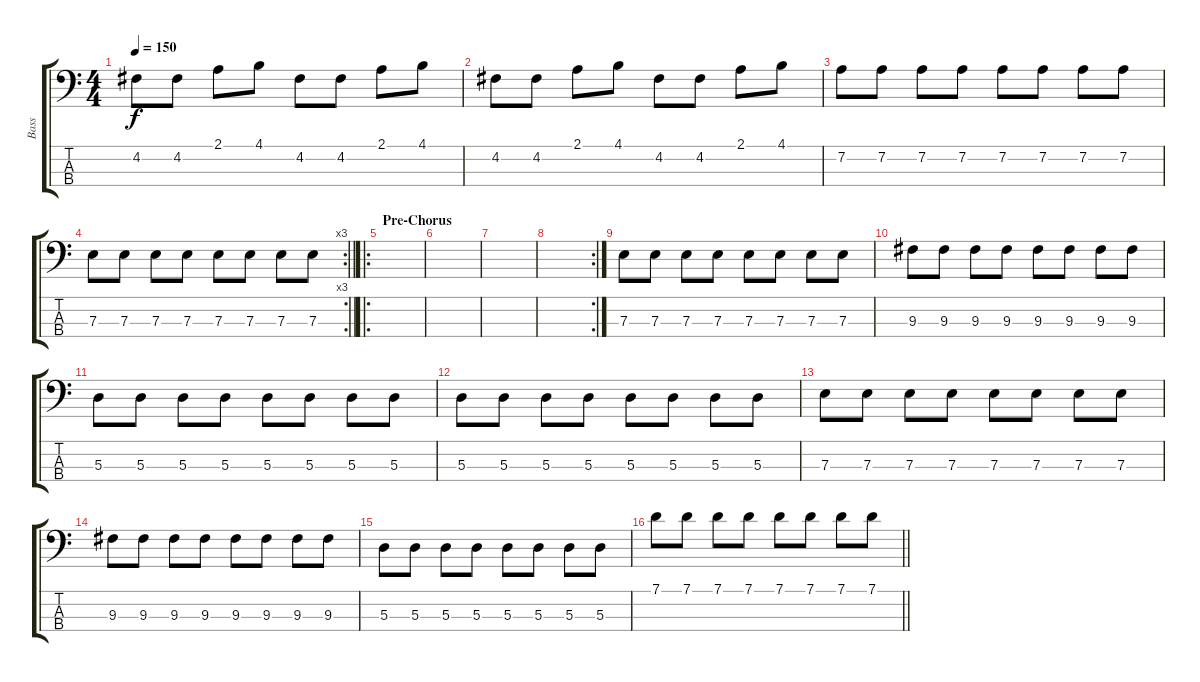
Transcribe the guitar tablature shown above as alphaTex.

\track ("Bass" "Bass") {instrument electricbassfinger}
\staff {score tabs}
\tuning (G2 D2 A1 E1) {hide}
\ts (4 4)
\tempo 150
\clef f4
\ks c
4.2.8{dy f} 4.2.8 2.1.8 4.1.8 4.2.8 4.2.8 2.1.8 4.1.8 |
4.2.8 4.2.8 2.1.8 4.1.8 4.2.8 4.2.8 2.1.8 4.1.8 |
7.2.8 7.2.8 7.2.8 7.2.8 7.2.8 7.2.8 7.2.8 7.2.8 |
\rc 3
\barLineRight lightlight
7.3.8 7.3.8 7.3.8 7.3.8 7.3.8 7.3.8 7.3.8 7.3.8 |
\ro
\section ("" "Pre-Chorus")
|
|
|
\rc 2
|
7.3.8 7.3.8 7.3.8 7.3.8 7.3.8 7.3.8 7.3.8 7.3.8 |
9.3.8 9.3.8 9.3.8 9.3.8 9.3.8 9.3.8 9.3.8 9.3.8 |
5.3.8 5.3.8 5.3.8 5.3.8 5.3.8 5.3.8 5.3.8 5.3.8 |
5.3.8 5.3.8 5.3.8 5.3.8 5.3.8 5.3.8 5.3.8 5.3.8 |
7.3.8 7.3.8 7.3.8 7.3.8 7.3.8 7.3.8 7.3.8 7.3.8 |
9.3.8 9.3.8 9.3.8 9.3.8 9.3.8 9.3.8 9.3.8 9.3.8 |
5.3.8 5.3.8 5.3.8 5.3.8 5.3.8 5.3.8 5.3.8 5.3.8 |
\barLineRight lightlight
7.1.8 7.1.8 7.1.8 7.1.8 7.1.8 7.1.8 7.1.8 7.1.8
